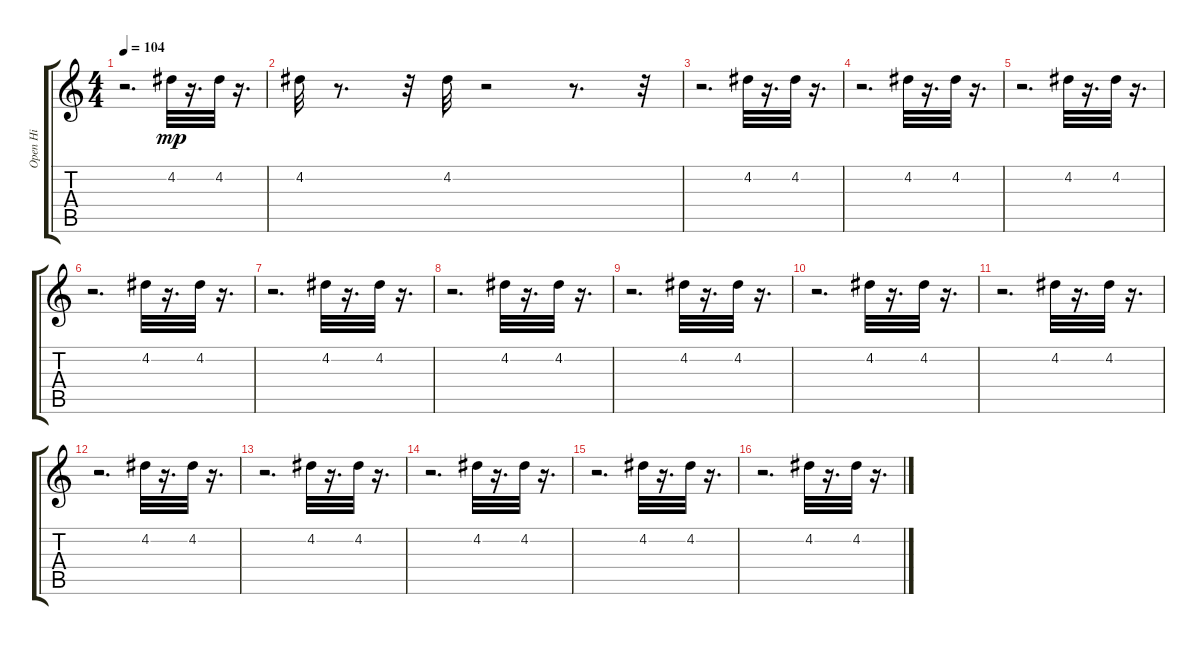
\track ("  Open Hi Conga" "  Open Hi ") {instrument acousticguitarsteel}
\staff {score tabs}
\tuning (E4 B3 G3 D3 A2 E2) {hide}
\ts (4 4)
\tempo 104
\clef g2
\ks c
r.2{d dy mp} 4.2.32 r.16{d} 4.2.32 r.16{d} |
4.2.32 r.8{d} r.32 4.2.32 r.2 r.8{d} r.32 |
r.2{d} 4.2.32 r.16{d} 4.2.32 r.16{d} |
r.2{d} 4.2.32 r.16{d} 4.2.32 r.16{d} |
r.2{d} 4.2.32 r.16{d} 4.2.32 r.16{d} |
r.2{d} 4.2.32 r.16{d} 4.2.32 r.16{d} |
r.2{d} 4.2.32 r.16{d} 4.2.32 r.16{d} |
r.2{d} 4.2.32 r.16{d} 4.2.32 r.16{d} |
r.2{d} 4.2.32 r.16{d} 4.2.32 r.16{d} |
r.2{d} 4.2.32 r.16{d} 4.2.32 r.16{d} |
r.2{d} 4.2.32 r.16{d} 4.2.32 r.16{d} |
r.2{d} 4.2.32 r.16{d} 4.2.32 r.16{d} |
r.2{d} 4.2.32 r.16{d} 4.2.32 r.16{d} |
r.2{d} 4.2.32 r.16{d} 4.2.32 r.16{d} |
r.2{d} 4.2.32 r.16{d} 4.2.32 r.16{d} |
r.2{d} 4.2.32 r.16{d} 4.2.32 r.16{d}
